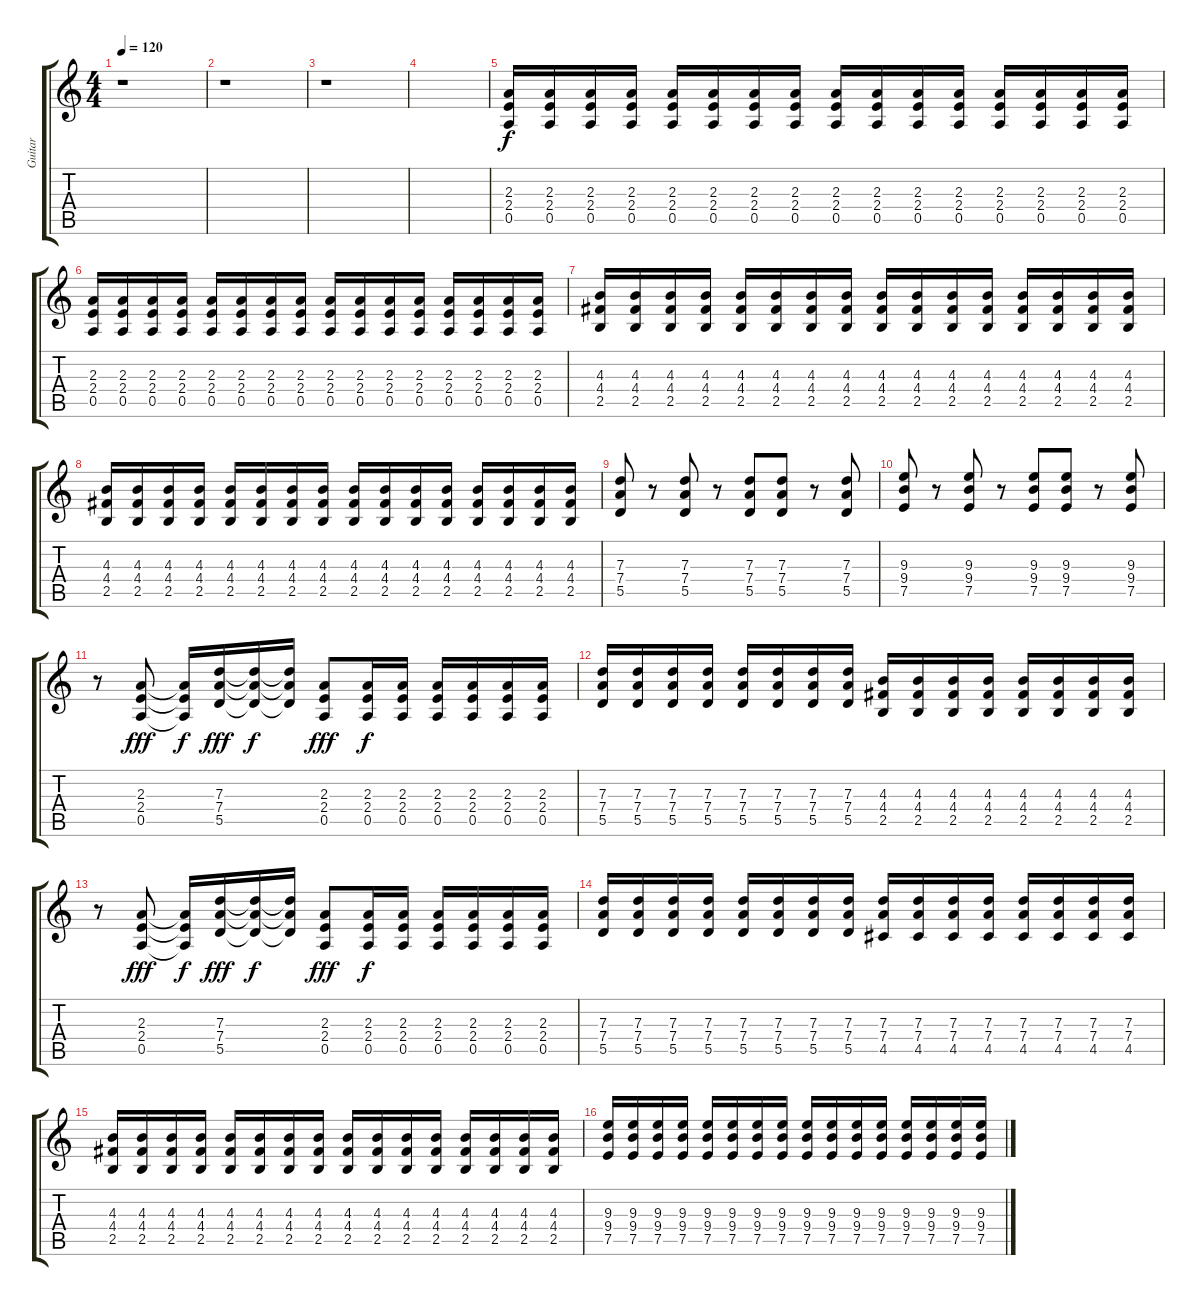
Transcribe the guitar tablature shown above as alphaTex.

\track ("Guitar" "Guitar") {instrument distortionguitar}
\staff {score tabs}
\tuning (E4 B3 G3 D3 A2 E2) {hide}
\ts (4 4)
\tempo 120
\clef g2
\ks c
r.1{dy f instrument distortionguitar} |
r.1 |
r.1 |
|
(2.3 2.4 0.5).16{instrument acousticguitarsteel} (2.3 2.4 0.5).16 (2.3 2.4 0.5).16 (2.3 2.4 0.5).16 (2.3 2.4 0.5).16 (2.3 2.4 0.5).16 (2.3 2.4 0.5).16 (2.3 2.4 0.5).16 (2.3 2.4 0.5).16 (2.3 2.4 0.5).16 (2.3 2.4 0.5).16 (2.3 2.4 0.5).16 (2.3 2.4 0.5).16 (2.3 2.4 0.5).16 (2.3 2.4 0.5).16 (2.3 2.4 0.5).16 |
(2.3 2.4 0.5).16 (2.3 2.4 0.5).16 (2.3 2.4 0.5).16 (2.3 2.4 0.5).16 (2.3 2.4 0.5).16 (2.3 2.4 0.5).16 (2.3 2.4 0.5).16 (2.3 2.4 0.5).16 (2.3 2.4 0.5).16 (2.3 2.4 0.5).16 (2.3 2.4 0.5).16 (2.3 2.4 0.5).16 (2.3 2.4 0.5).16 (2.3 2.4 0.5).16 (2.3 2.4 0.5).16 (2.3 2.4 0.5).16 |
(4.3 4.4 2.5).16 (4.3 4.4 2.5).16 (4.3 4.4 2.5).16 (4.3 4.4 2.5).16 (4.3 4.4 2.5).16 (4.3 4.4 2.5).16 (4.3 4.4 2.5).16 (4.3 4.4 2.5).16 (4.3 4.4 2.5).16 (4.3 4.4 2.5).16 (4.3 4.4 2.5).16 (4.3 4.4 2.5).16 (4.3 4.4 2.5).16 (4.3 4.4 2.5).16 (4.3 4.4 2.5).16 (4.3 4.4 2.5).16 |
(4.3 4.4 2.5).16 (4.3 4.4 2.5).16 (4.3 4.4 2.5).16 (4.3 4.4 2.5).16 (4.3 4.4 2.5).16 (4.3 4.4 2.5).16 (4.3 4.4 2.5).16 (4.3 4.4 2.5).16 (4.3 4.4 2.5).16 (4.3 4.4 2.5).16 (4.3 4.4 2.5).16 (4.3 4.4 2.5).16 (4.3 4.4 2.5).16 (4.3 4.4 2.5).16 (4.3 4.4 2.5).16 (4.3 4.4 2.5).16 |
(7.3 7.4 5.5).8 r.8 (7.3 7.4 5.5).8 r.8 (7.3 7.4 5.5).8 (7.3 7.4 5.5).8 r.8 (7.3 7.4 5.5).8 |
(9.3 9.4 7.5).8 r.8 (9.3 9.4 7.5).8 r.8 (9.3 9.4 7.5).8 (9.3 9.4 7.5).8 r.8 (9.3 9.4 7.5).8 |
r.8 (2.3 2.4 0.5).8{dy fff volume 15 instrument distortionguitar} (2.3{t} 2.4{t} 0.5{t}).16{dy f} (7.3 7.4 5.5).16{dy fff} (7.3{t} 7.4{t} 5.5{t}).16{dy f} (7.3{t} 7.4{t} 5.5{t}).16 (2.3 2.4 0.5).8{dy fff} (2.3 2.4 0.5).16{dy f} (2.3 2.4 0.5).16 (2.3 2.4 0.5).16 (2.3 2.4 0.5).16 (2.3 2.4 0.5).16 (2.3 2.4 0.5).16 |
(7.3 7.4 5.5).16 (7.3 7.4 5.5).16 (7.3 7.4 5.5).16 (7.3 7.4 5.5).16 (7.3 7.4 5.5).16 (7.3 7.4 5.5).16 (7.3 7.4 5.5).16 (7.3 7.4 5.5).16 (4.3 4.4 2.5).16 (4.3 4.4 2.5).16 (4.3 4.4 2.5).16 (4.3 4.4 2.5).16 (4.3 4.4 2.5).16 (4.3 4.4 2.5).16 (4.3 4.4 2.5).16 (4.3 4.4 2.5).16 |
r.8 (2.3 2.4 0.5).8{dy fff} (2.3{t} 2.4{t} 0.5{t}).16{dy f} (7.3 7.4 5.5).16{dy fff} (7.3{t} 7.4{t} 5.5{t}).16{dy f} (7.3{t} 7.4{t} 5.5{t}).16 (2.3 2.4 0.5).8{dy fff} (2.3 2.4 0.5).16{dy f} (2.3 2.4 0.5).16 (2.3 2.4 0.5).16 (2.3 2.4 0.5).16 (2.3 2.4 0.5).16 (2.3 2.4 0.5).16 |
(7.3 7.4 5.5).16 (7.3 7.4 5.5).16 (7.3 7.4 5.5).16 (7.3 7.4 5.5).16 (7.3 7.4 5.5).16 (7.3 7.4 5.5).16 (7.3 7.4 5.5).16 (7.3 7.4 5.5).16 (7.3 7.4 4.5).16 (7.3 7.4 4.5).16 (7.3 7.4 4.5).16 (7.3 7.4 4.5).16 (7.3 7.4 4.5).16 (7.3 7.4 4.5).16 (7.3 7.4 4.5).16 (7.3 7.4 4.5).16 |
(4.3 4.4 2.5).16 (4.3 4.4 2.5).16 (4.3 4.4 2.5).16 (4.3 4.4 2.5).16 (4.3 4.4 2.5).16 (4.3 4.4 2.5).16 (4.3 4.4 2.5).16 (4.3 4.4 2.5).16 (4.3 4.4 2.5).16 (4.3 4.4 2.5).16 (4.3 4.4 2.5).16 (4.3 4.4 2.5).16 (4.3 4.4 2.5).16 (4.3 4.4 2.5).16 (4.3 4.4 2.5).16 (4.3 4.4 2.5).16 |
(9.3 9.4 7.5).16 (9.3 9.4 7.5).16 (9.3 9.4 7.5).16 (9.3 9.4 7.5).16 (9.3 9.4 7.5).16 (9.3 9.4 7.5).16 (9.3 9.4 7.5).16 (9.3 9.4 7.5).16 (9.3 9.4 7.5).16 (9.3 9.4 7.5).16 (9.3 9.4 7.5).16 (9.3 9.4 7.5).16 (9.3 9.4 7.5).16 (9.3 9.4 7.5).16 (9.3 9.4 7.5).16 (9.3 9.4 7.5).16
